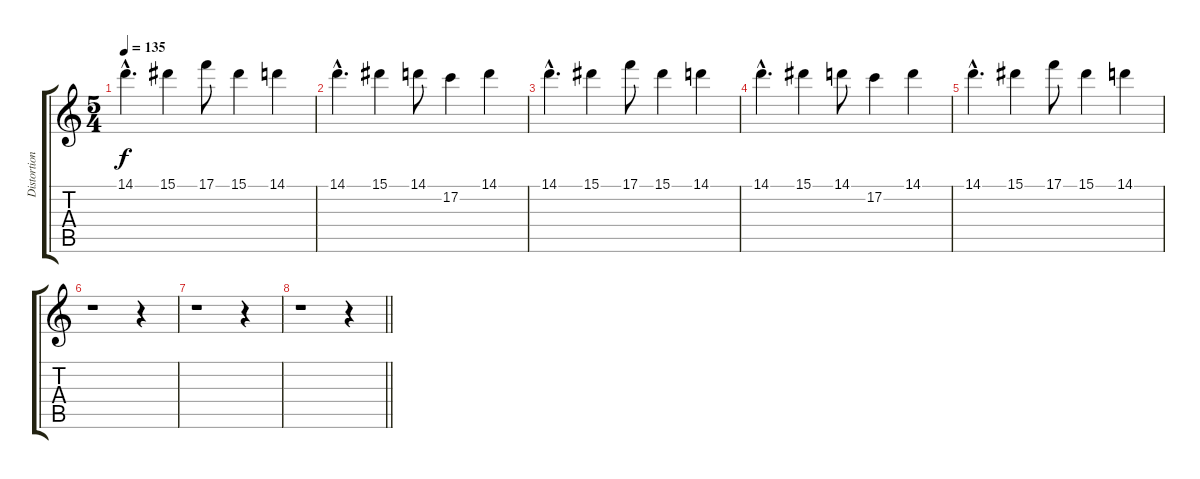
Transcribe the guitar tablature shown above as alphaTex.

\track ("Distortion Guitar I" "Distortion") {instrument distortionguitar}
\staff {score tabs}
\tuning (C4 G3 Eb3 Bb2 F2 C2) {hide}
\ts (5 4)
\tempo 135
\clef g2
\ks c
14.1{hac}.4{d dy f} 15.1.4 17.1.8 15.1.4 14.1.4 |
14.1{hac}.4{d} 15.1.4 14.1.8 17.2.4 14.1.4 |
14.1{hac}.4{d} 15.1.4 17.1.8 15.1.4 14.1.4 |
14.1{hac}.4{d} 15.1.4 14.1.8 17.2.4 14.1.4 |
14.1{hac}.4{d} 15.1.4 17.1.8 15.1.4 14.1.4 |
r.1 r.4 |
r.1 r.4 |
\barLineRight lightlight
r.1 r.4
